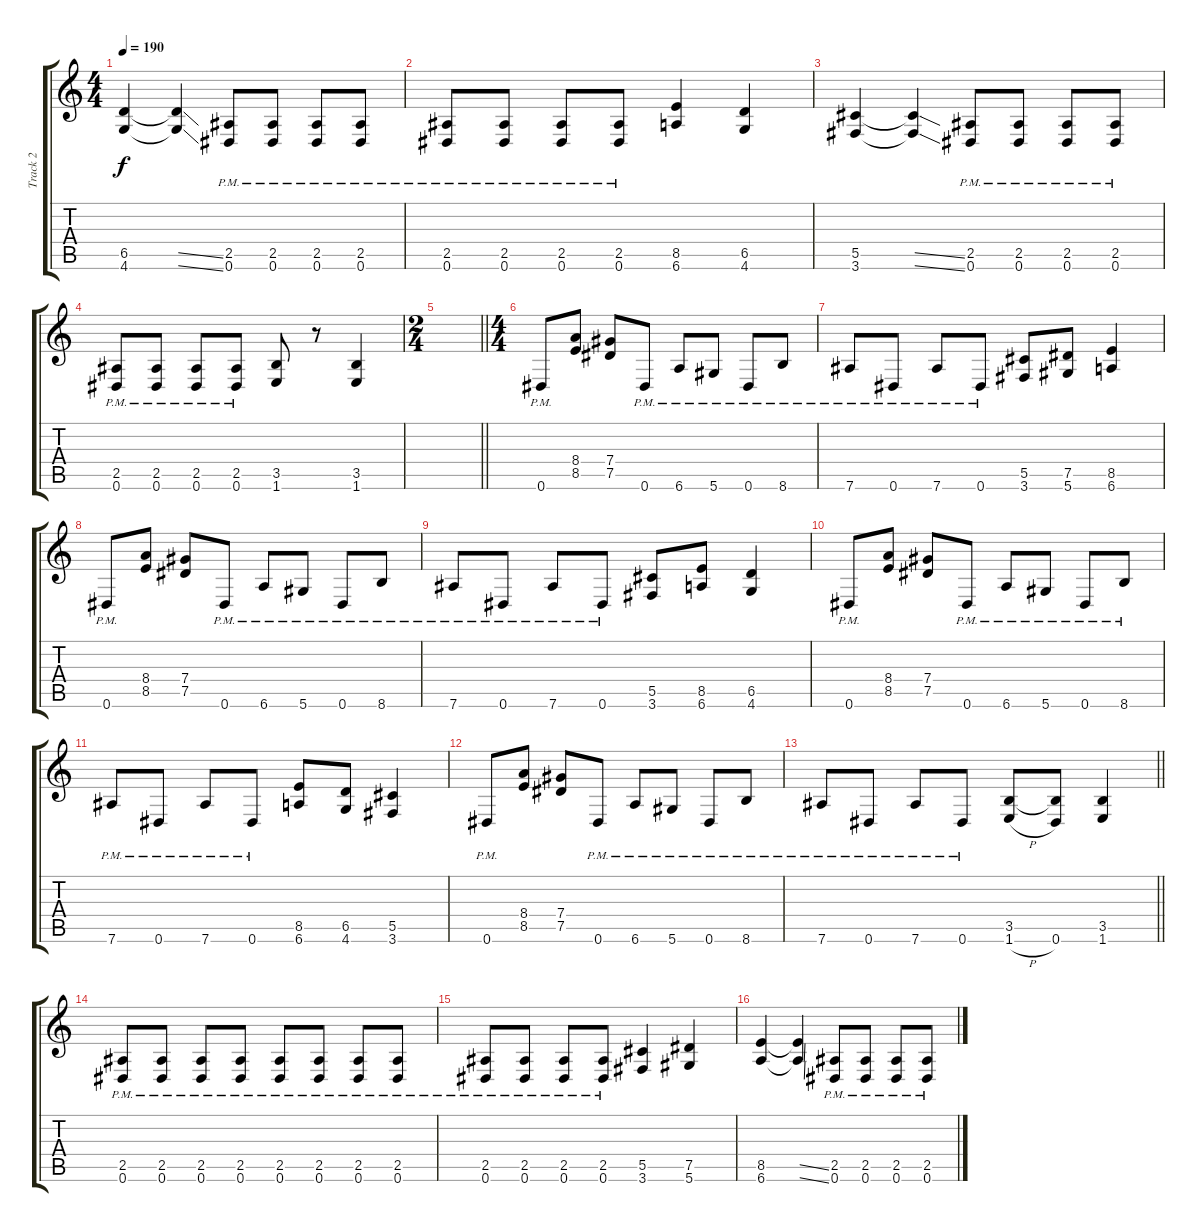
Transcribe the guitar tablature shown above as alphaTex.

\track ("Track 2" "Track 2") {instrument distortionguitar}
\staff {score tabs}
\tuning (Eb4 Bb3 Gb3 Db3 Ab2 Eb2) {hide}
\ts (4 4)
\tempo 190
\clef g2
\ks c
(6.5 4.6).4{dy f} (6.5{ss t} 4.6{ss t}).4 (2.5{pm} 0.6{pm}).8 (2.5{pm} 0.6{pm}).8 (2.5{pm} 0.6{pm}).8 (2.5{pm} 0.6{pm}).8 |
(2.5{pm} 0.6{pm}).8 (2.5{pm} 0.6{pm}).8 (2.5{pm} 0.6{pm}).8 (2.5{pm} 0.6{pm}).8 (8.5 6.6).4 (6.5 4.6).4 |
(5.5 3.6).4 (5.5{ss t} 3.6{ss t}).4 (2.5{pm} 0.6{pm}).8 (2.5{pm} 0.6{pm}).8 (2.5{pm} 0.6{pm}).8 (2.5{pm} 0.6{pm}).8 |
(2.5{pm} 0.6{pm}).8 (2.5{pm} 0.6{pm}).8 (2.5{pm} 0.6{pm}).8 (2.5{pm} 0.6{pm}).8 (3.5 1.6).8 r.8 (3.5 1.6).4 |
\ts (2 4)
\barLineRight lightlight
|
\ts (4 4)
\section ("" "")
0.6{pm}.8 (8.4 8.5).8 (7.4 7.5).8 0.6{pm}.8 6.6{pm}.8 5.6{pm}.8 0.6{pm}.8 8.6{pm}.8 |
7.6{pm}.8 0.6{pm}.8 7.6{pm}.8 0.6{pm}.8 (5.5 3.6).8 (7.5 5.6).8 (8.5 6.6).4 |
0.6{pm}.8 (8.4 8.5).8 (7.4 7.5).8 0.6{pm}.8 6.6{pm}.8 5.6{pm}.8 0.6{pm}.8 8.6{pm}.8 |
7.6{pm}.8 0.6{pm}.8 7.6{pm}.8 0.6{pm}.8 (5.5 3.6).8 (8.5 6.6).8 (6.5 4.6).4 |
0.6{pm}.8 (8.4 8.5).8 (7.4 7.5).8 0.6{pm}.8 6.6{pm}.8 5.6{pm}.8 0.6{pm}.8 8.6{pm}.8 |
7.6{pm}.8 0.6{pm}.8 7.6{pm}.8 0.6{pm}.8 (8.5 6.6).8 (6.5 4.6).8 (5.5 3.6).4 |
0.6{pm}.8 (8.4 8.5).8 (7.4 7.5).8 0.6{pm}.8 6.6{pm}.8 5.6{pm}.8 0.6{pm}.8 8.6{pm}.8 |
\barLineRight lightlight
7.6{pm}.8 0.6{pm}.8 7.6{pm}.8 0.6{pm}.8 (3.5 1.6{h}).8 (3.5{t} 0.6).8 (3.5 1.6).4 |
\section ("" "")
(2.5{pm} 0.6{pm}).8 (2.5{pm} 0.6{pm}).8 (2.5{pm} 0.6{pm}).8 (2.5{pm} 0.6{pm}).8 (2.5{pm} 0.6{pm}).8 (2.5{pm} 0.6{pm}).8 (2.5{pm} 0.6{pm}).8 (2.5{pm} 0.6{pm}).8 |
(2.5{pm} 0.6{pm}).8 (2.5{pm} 0.6{pm}).8 (2.5{pm} 0.6{pm}).8 (2.5{pm} 0.6{pm}).8 (5.5 3.6).4 (7.5 5.6).4 |
(8.5 6.6).4 (8.5{ss t} 6.6{ss t}).4 (2.5{pm} 0.6{pm}).8 (2.5{pm} 0.6{pm}).8 (2.5{pm} 0.6{pm}).8 (2.5{pm} 0.6{pm}).8
